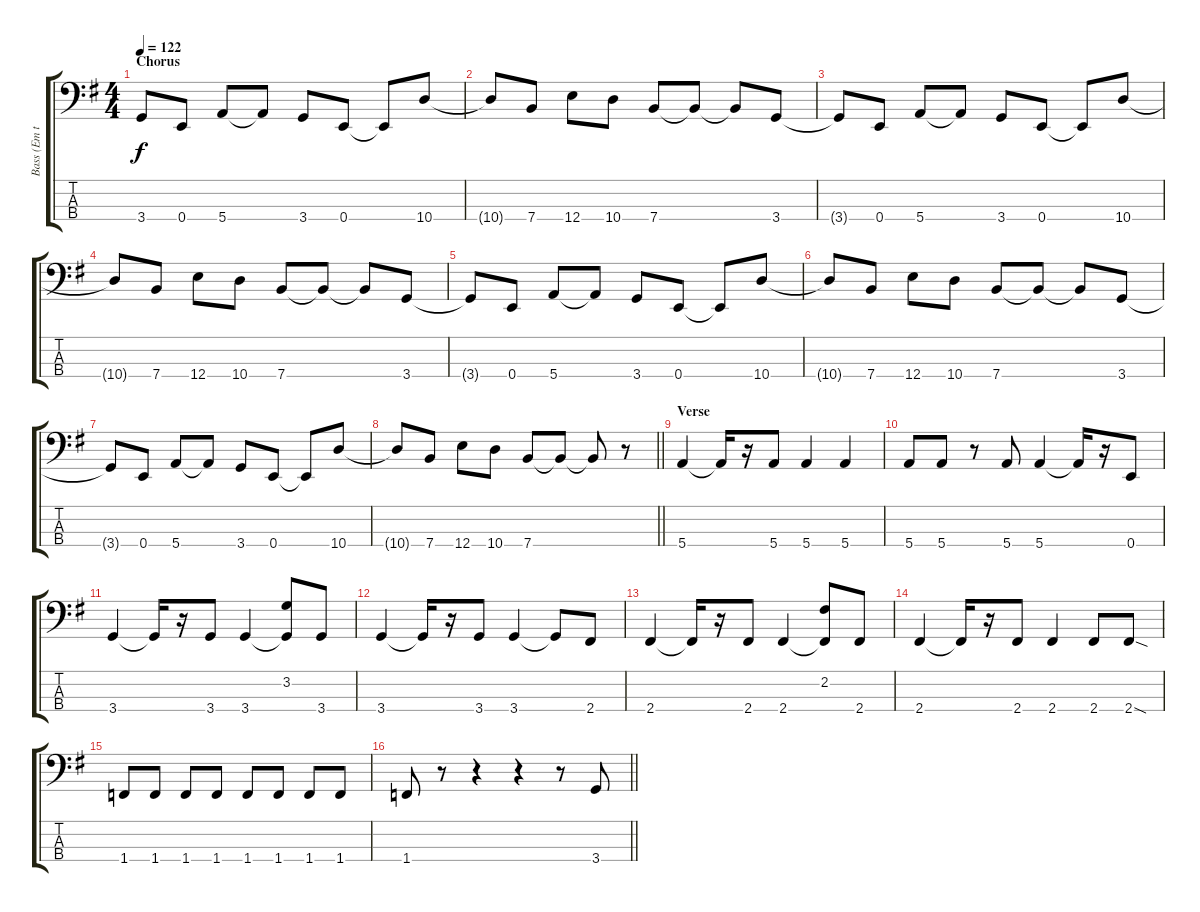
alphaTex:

\track ("Bass (Em tuning)" "Bass (Em t") {instrument electricbasspick}
\staff {score tabs}
\tuning (G2 E2 B1 E1) {hide}
\ts (4 4)
\section ("" "Chorus")
\tempo 122
\clef f4
\ks g
3.4{t}.8{dy f} 0.4.8 5.4.8 5.4{t}.8 3.4.8 0.4.8 0.4{t}.8 10.4.8 |
10.4{t}.8 7.4.8 12.4.8 10.4.8 7.4.8 7.4{t}.8 7.4{t}.8 3.4.8 |
3.4{t}.8 0.4.8 5.4.8 5.4{t}.8 3.4.8 0.4.8 0.4{t}.8 10.4.8 |
10.4{t}.8 7.4.8 12.4.8 10.4.8 7.4.8 7.4{t}.8 7.4{t}.8 3.4.8 |
3.4{t}.8 0.4.8 5.4.8 5.4{t}.8 3.4.8 0.4.8 0.4{t}.8 10.4.8 |
10.4{t}.8 7.4.8 12.4.8 10.4.8 7.4.8 7.4{t}.8 7.4{t}.8 3.4.8 |
3.4{t}.8 0.4.8 5.4.8 5.4{t}.8 3.4.8 0.4.8 0.4{t}.8 10.4.8 |
\barLineRight lightlight
10.4{t}.8 7.4.8 12.4.8 10.4.8 7.4.8 7.4{t}.8 7.4{t}.8 r.8 |
\section ("" "Verse")
5.4.4 5.4{t}.16 r.16 5.4.8 5.4.4 5.4.4 |
5.4.8 5.4.8 r.8 5.4.8 5.4.4 5.4{t}.16 r.16 0.4.8 |
3.4.4 3.4{t}.16 r.16 3.4.8 3.4.4 (3.2 3.4{t}).8 3.4.8 |
3.4.4 3.4{t}.16 r.16 3.4.8 3.4.4 3.4{t}.8 2.4.8 |
2.4.4 2.4{t}.16 r.16 2.4.8 2.4.4 (2.2 2.4{t}).8 2.4.8 |
2.4.4 2.4{t}.16 r.16 2.4.8 2.4.4 2.4.8 2.4{sod}.8 |
1.4.8 1.4.8 1.4.8 1.4.8 1.4.8 1.4.8 1.4.8 1.4.8 |
\barLineRight lightlight
1.4.8 r.8 r.4 r.4 r.8 3.4.8
